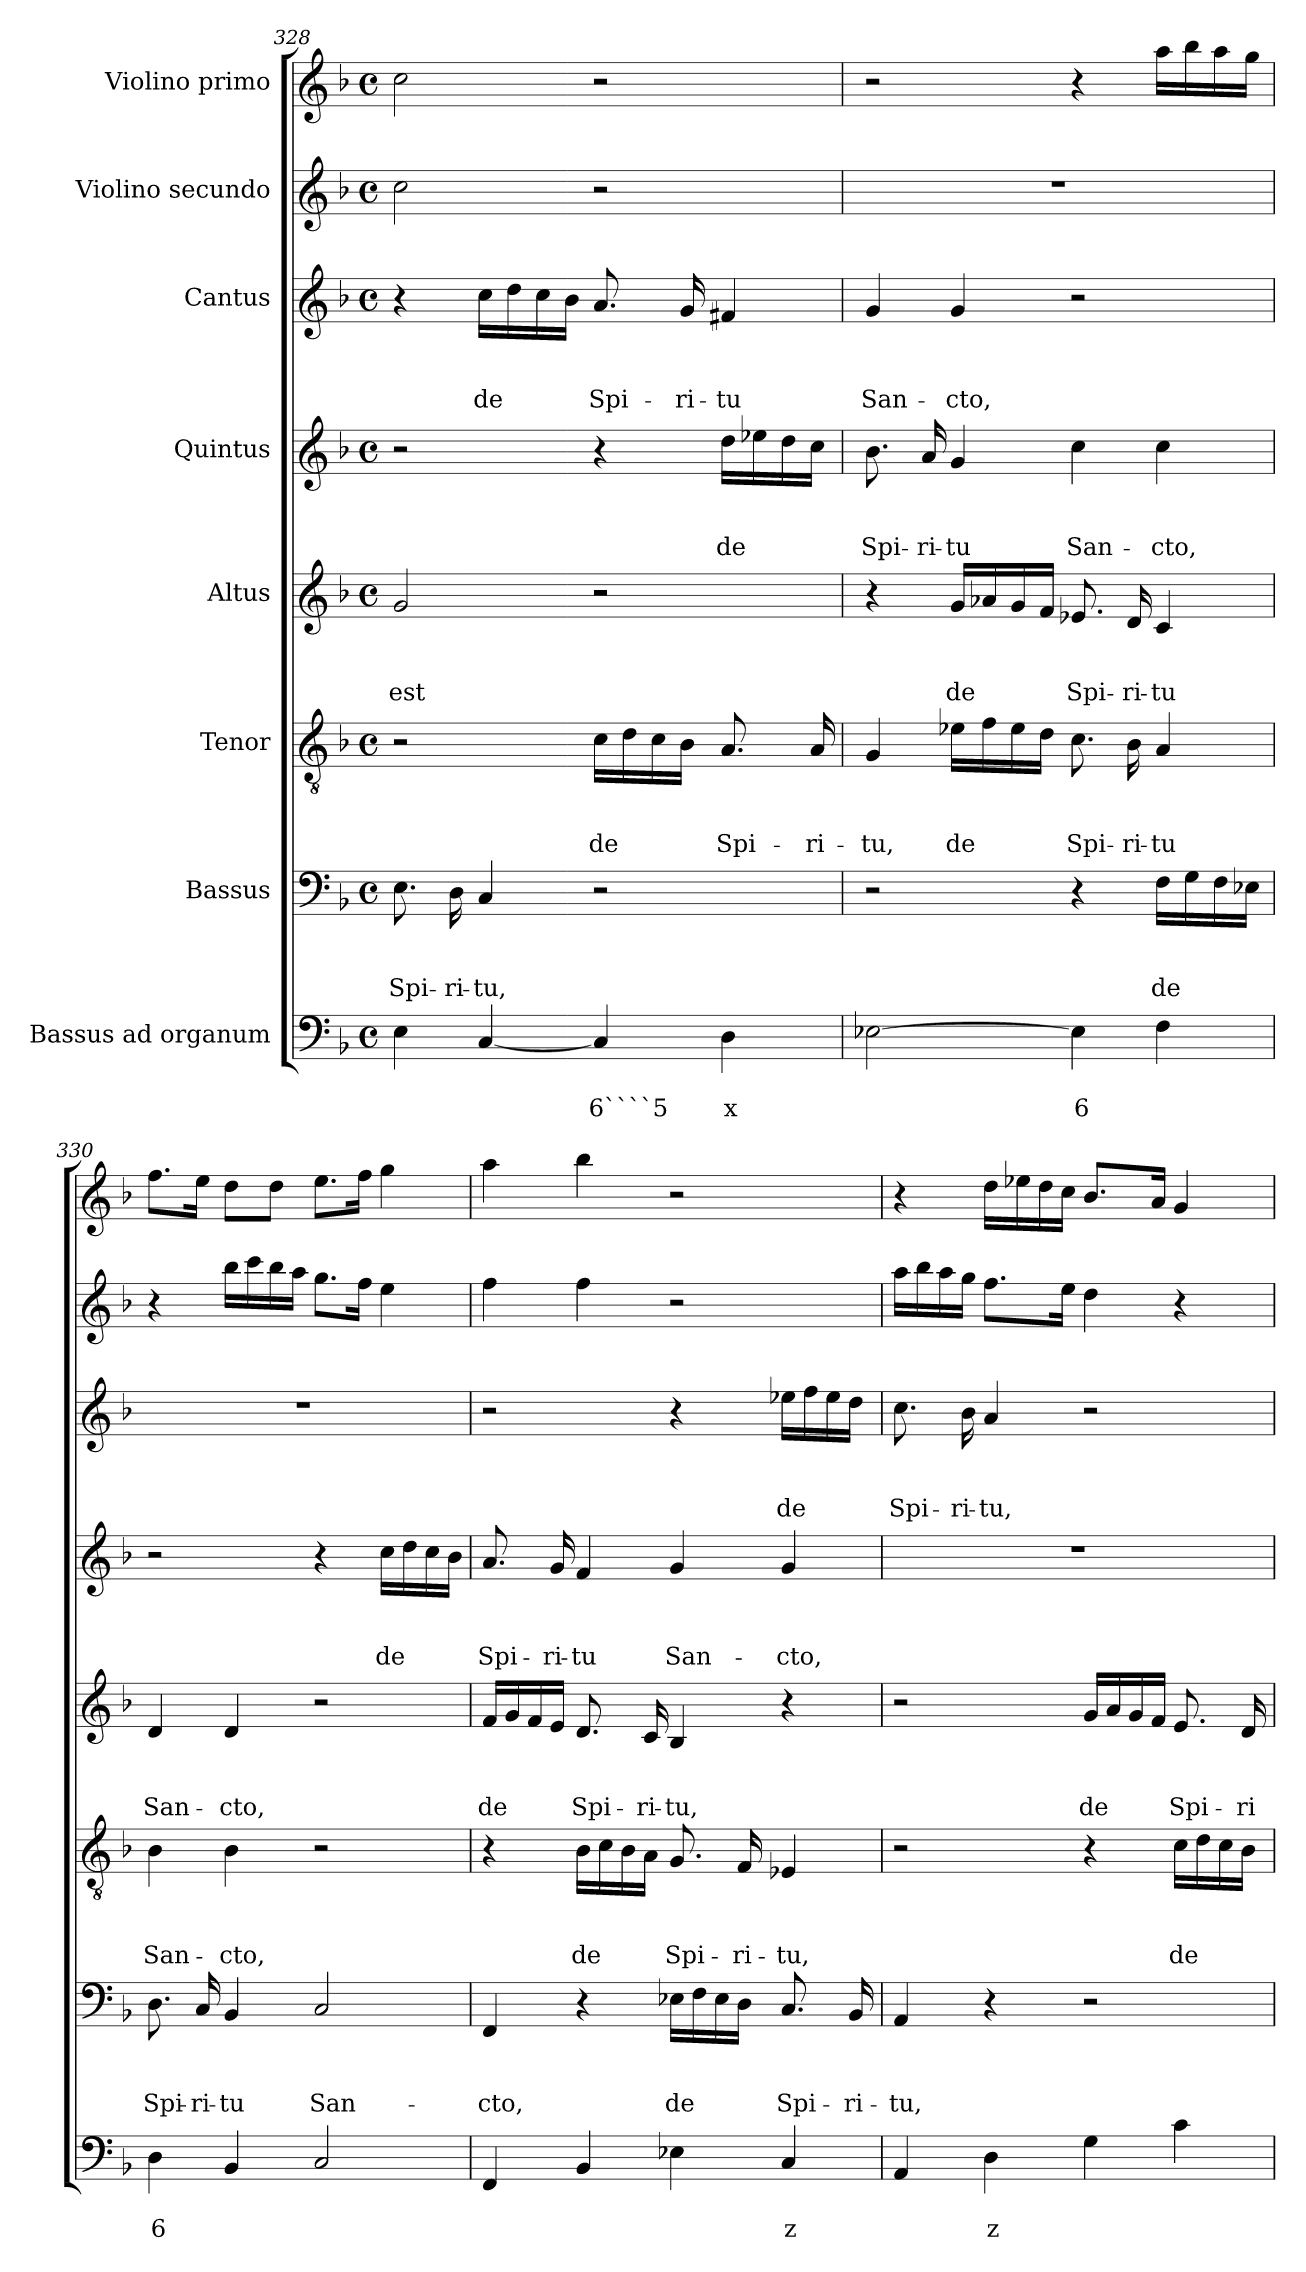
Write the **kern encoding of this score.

**kern	**text	**text	**kern	**text	**text	**text	**kern	**text	**text	**text	**kern	**text	**text	**text	**kern	**text	**text	**text	**kern	**text	**text	**text	**kern	**kern
*part8	*part8	*part8	*part7	*part7	*part7	*part7	*part6	*part6	*part6	*part6	*part5	*part5	*part5	*part5	*part4	*part4	*part4	*part4	*part3	*part3	*part3	*part3	*part2	*part1
*staff8	*staff8	*staff8	*staff7	*staff7	*staff7	*staff7	*staff6	*staff6	*staff6	*staff6	*staff5	*staff5	*staff5	*staff5	*staff4	*staff4	*staff4	*staff4	*staff3	*staff3	*staff3	*staff3	*staff2	*staff1
*I"Bassus ad  organum	*	*	*I"Bassus	*	*	*	*I"Tenor	*	*	*	*I"Altus	*	*	*	*I"Quintus	*	*	*	*I"Cantus	*	*	*	*I"Violino secundo	*I"Violino primo
!!LO:PB:g=z
*clefF4	*	*	*clefF4	*	*	*	*clefGv2	*	*	*	*clefG2	*	*	*	*clefG2	*	*	*	*clefG2	*	*	*	*clefG2	*clefG2
*k[b-]	*	*	*k[b-]	*	*	*	*k[b-]	*	*	*	*k[b-]	*	*	*	*k[b-]	*	*	*	*k[b-]	*	*	*	*k[b-]	*k[b-]
*F:	*	*	*F:	*	*	*	*F:	*	*	*	*F:	*	*	*	*F:	*	*	*	*F:	*	*	*	*F:	*F:
*M4/4	*	*	*M4/4	*	*	*	*M4/4	*	*	*	*M4/4	*	*	*	*M4/4	*	*	*	*M4/4	*	*	*	*M4/4	*M4/4
*met(c)	*	*	*met(c)	*	*	*	*met(c)	*	*	*	*met(c)	*	*	*	*met(c)	*	*	*	*met(c)	*	*	*	*met(c)	*met(c)
=328	=328	=328	=328	=328	=328	=328	=328	=328	=328	=328	=328	=328	=328	=328	=328	=328	=328	=328	=328	=328	=328	=328	=328	=328
!	!	!	!	!	!	!LO:LY:b	!	!	!	!	!	!	!	!LO:LY:b	!	!	!	!	!	!	!	!	!	!
4E\	.	.	8.E\	.	.	Spi-	2r	.	.	.	2g/	.	.	est	2r	.	.	.	4r	.	.	.	2cc\	2cc\
!	!	!	!	!	!	!LO:LY:b	!	!	!	!	!	!	!	!	!	!	!	!	!	!	!	!	!	!
.	.	.	16D\	.	.	-ri-	.	.	.	.	.	.	.	.	.	.	.	.	.	.	.	.	.	.
!	!	!	!	!	!	!LO:LY:b	!	!	!	!	!	!	!	!	!	!	!	!	!	!	!	!LO:LY:b	!	!
[4C/	.	.	4C/	.	.	-tu,	.	.	.	.	.	.	.	.	.	.	.	.	16cc\LL	.	.	de	.	.
.	.	.	.	.	.	.	.	.	.	.	.	.	.	.	.	.	.	.	16dd\	.	.	.	.	.
.	.	.	.	.	.	.	.	.	.	.	.	.	.	.	.	.	.	.	16cc\	.	.	.	.	.
.	.	.	.	.	.	.	.	.	.	.	.	.	.	.	.	.	.	.	16b-\JJ	.	.	.	.	.
!	!	!LO:LY:b	!	!	!	!	!	!	!	!LO:LY:b	!	!	!	!	!	!	!	!	!	!	!	!LO:LY:b	!	!
4C/]	.	6````5	2r	.	.	.	16c\LL	.	.	de	2r	.	.	.	4r	.	.	.	8.a/	.	.	Spi-	2r	2r
.	.	.	.	.	.	.	16d\	.	.	.	.	.	.	.	.	.	.	.	.	.	.	.	.	.
.	.	.	.	.	.	.	16c\	.	.	.	.	.	.	.	.	.	.	.	.	.	.	.	.	.
!	!	!	!	!	!	!	!	!	!	!	!	!	!	!	!	!	!	!	!	!	!	!LO:LY:b	!	!
.	.	.	.	.	.	.	16B-\JJ	.	.	.	.	.	.	.	.	.	.	.	16g/	.	.	-ri-	.	.
!	!	!LO:LY:b	!	!	!	!	!	!	!	!LO:LY:b	!	!	!	!	!	!	!	!LO:LY:b	!	!	!	!LO:LY:b	!	!
4D\	.	x	.	.	.	.	8.A/	.	.	Spi-	.	.	.	.	16dd\LL	.	.	de	4f#X/	.	.	-tu	.	.
.	.	.	.	.	.	.	.	.	.	.	.	.	.	.	16ee-X\	.	.	.	.	.	.	.	.	.
.	.	.	.	.	.	.	.	.	.	.	.	.	.	.	16dd\	.	.	.	.	.	.	.	.	.
!	!	!	!	!	!	!	!	!	!	!LO:LY:b	!	!	!	!	!	!	!	!	!	!	!	!	!	!
.	.	.	.	.	.	.	16A/	.	.	-ri-	.	.	.	.	16cc\JJ	.	.	.	.	.	.	.	.	.
=329	=329	=329	=329	=329	=329	=329	=329	=329	=329	=329	=329	=329	=329	=329	=329	=329	=329	=329	=329	=329	=329	=329	=329	=329
!	!	!	!	!	!	!	!	!	!	!LO:LY:b	!	!	!	!	!	!	!	!LO:LY:b	!	!	!	!LO:LY:b	!	!
[2E-X\	.	.	2r	.	.	.	4G/	.	.	-tu,	4r	.	.	.	8.b-\	.	.	Spi-	4g/	.	.	San-	1r	2r
!	!	!	!	!	!	!	!	!	!	!	!	!	!	!	!	!	!	!LO:LY:b	!	!	!	!	!	!
.	.	.	.	.	.	.	.	.	.	.	.	.	.	.	16a/	.	.	-ri-	.	.	.	.	.	.
!	!	!	!	!	!	!	!	!	!	!LO:LY:b	!	!	!	!LO:LY:b	!	!	!	!LO:LY:b	!	!	!	!LO:LY:b	!	!
.	.	.	.	.	.	.	16e-X\LL	.	.	de	16g/LL	.	.	de	4g/	.	.	-tu	4g/	.	.	-cto,	.	.
.	.	.	.	.	.	.	16f\	.	.	.	16a-X/	.	.	.	.	.	.	.	.	.	.	.	.	.
.	.	.	.	.	.	.	16e-\	.	.	.	16g/	.	.	.	.	.	.	.	.	.	.	.	.	.
.	.	.	.	.	.	.	16d\JJ	.	.	.	16f/JJ	.	.	.	.	.	.	.	.	.	.	.	.	.
!	!	!LO:LY:b	!	!	!	!	!	!	!	!LO:LY:b	!	!	!	!LO:LY:b	!	!	!	!LO:LY:b	!	!	!	!	!	!
4E-\]	.	6	4r	.	.	.	8.c\	.	.	Spi-	8.e-X/	.	.	Spi-	4cc\	.	.	San-	2r	.	.	.	.	4r
!	!	!	!	!	!	!	!	!	!	!LO:LY:b	!	!	!	!LO:LY:b	!	!	!	!	!	!	!	!	!	!
.	.	.	.	.	.	.	16B-\	.	.	-ri-	16d/	.	.	-ri-	.	.	.	.	.	.	.	.	.	.
!	!	!	!	!	!	!LO:LY:b	!	!	!	!LO:LY:b	!	!	!	!LO:LY:b	!	!	!	!LO:LY:b	!	!	!	!	!	!
4F\	.	.	16F\LL	.	.	de	4A/	.	.	-tu	4c/	.	.	-tu	4cc\	.	.	-cto,	.	.	.	.	.	16aa\LL
.	.	.	16G\	.	.	.	.	.	.	.	.	.	.	.	.	.	.	.	.	.	.	.	.	16bb-\
.	.	.	16F\	.	.	.	.	.	.	.	.	.	.	.	.	.	.	.	.	.	.	.	.	16aa\
.	.	.	16E-X\JJ	.	.	.	.	.	.	.	.	.	.	.	.	.	.	.	.	.	.	.	.	16gg\JJ
=330	=330	=330	=330	=330	=330	=330	=330	=330	=330	=330	=330	=330	=330	=330	=330	=330	=330	=330	=330	=330	=330	=330	=330	=330
!	!	!LO:LY:b	!	!	!	!LO:LY:b	!	!	!	!LO:LY:b	!	!	!	!LO:LY:b	!	!	!	!	!	!	!	!	!	!
4D\	.	6	8.D\	.	.	Spi-	4B-\	.	.	San-	4d/	.	.	San-	2r	.	.	.	1r	.	.	.	4r	8.ff\L
!	!	!	!	!	!	!LO:LY:b	!	!	!	!	!	!	!	!	!	!	!	!	!	!	!	!	!	!
.	.	.	16C/	.	.	-ri-	.	.	.	.	.	.	.	.	.	.	.	.	.	.	.	.	.	16ee\Jk
!	!	!	!	!	!	!LO:LY:b	!	!	!	!LO:LY:b	!	!	!	!LO:LY:b	!	!	!	!	!	!	!	!	!	!
4BB-/	.	.	4BB-/	.	.	-tu	4B-\	.	.	-cto,	4d/	.	.	-cto,	.	.	.	.	.	.	.	.	16bb-\LL	8dd\L
.	.	.	.	.	.	.	.	.	.	.	.	.	.	.	.	.	.	.	.	.	.	.	16ccc\	.
.	.	.	.	.	.	.	.	.	.	.	.	.	.	.	.	.	.	.	.	.	.	.	16bb-\	8dd\J
.	.	.	.	.	.	.	.	.	.	.	.	.	.	.	.	.	.	.	.	.	.	.	16aa\JJ	.
!	!	!	!	!	!	!LO:LY:b	!	!	!	!	!	!	!	!	!	!	!	!	!	!	!	!	!	!
2C/	.	.	2C/	.	.	San-	2r	.	.	.	2r	.	.	.	4r	.	.	.	.	.	.	.	8.gg\L	8.ee\L
.	.	.	.	.	.	.	.	.	.	.	.	.	.	.	.	.	.	.	.	.	.	.	16ff\Jk	16ff\Jk
!	!	!	!	!	!	!	!	!	!	!	!	!	!	!	!	!	!	!LO:LY:b	!	!	!	!	!	!
.	.	.	.	.	.	.	.	.	.	.	.	.	.	.	16cc\LL	.	.	de	.	.	.	.	4ee\	4gg\
.	.	.	.	.	.	.	.	.	.	.	.	.	.	.	16dd\	.	.	.	.	.	.	.	.	.
.	.	.	.	.	.	.	.	.	.	.	.	.	.	.	16cc\	.	.	.	.	.	.	.	.	.
.	.	.	.	.	.	.	.	.	.	.	.	.	.	.	16b-\JJ	.	.	.	.	.	.	.	.	.
=331	=331	=331	=331	=331	=331	=331	=331	=331	=331	=331	=331	=331	=331	=331	=331	=331	=331	=331	=331	=331	=331	=331	=331	=331
!	!	!	!	!	!	!LO:LY:b	!	!	!	!	!	!	!	!LO:LY:b	!	!	!	!LO:LY:b	!	!	!	!	!	!
4FF/	.	.	4FF/	.	.	-cto,	4r	.	.	.	16f/LL	.	.	de	8.a/	.	.	Spi-	2r	.	.	.	4ff\	4aa\
.	.	.	.	.	.	.	.	.	.	.	16g/	.	.	.	.	.	.	.	.	.	.	.	.	.
.	.	.	.	.	.	.	.	.	.	.	16f/	.	.	.	.	.	.	.	.	.	.	.	.	.
!	!	!	!	!	!	!	!	!	!	!	!	!	!	!	!	!	!	!LO:LY:b	!	!	!	!	!	!
.	.	.	.	.	.	.	.	.	.	.	16e/JJ	.	.	.	16g/	.	.	-ri-	.	.	.	.	.	.
!	!	!	!	!	!	!	!	!	!	!LO:LY:b	!	!	!	!LO:LY:b	!	!	!	!LO:LY:b	!	!	!	!	!	!
4BB-/	.	.	4r	.	.	.	16B-\LL	.	.	de	8.d/	.	.	Spi-	4f/	.	.	-tu	.	.	.	.	4ff\	4bb-\
.	.	.	.	.	.	.	16c\	.	.	.	.	.	.	.	.	.	.	.	.	.	.	.	.	.
.	.	.	.	.	.	.	16B-\	.	.	.	.	.	.	.	.	.	.	.	.	.	.	.	.	.
!	!	!	!	!	!	!	!	!	!	!	!	!	!	!LO:LY:b	!	!	!	!	!	!	!	!	!	!
.	.	.	.	.	.	.	16A\JJ	.	.	.	16c/	.	.	-ri-	.	.	.	.	.	.	.	.	.	.
!	!	!	!	!	!	!LO:LY:b	!	!	!	!LO:LY:b	!	!	!	!LO:LY:b	!	!	!	!LO:LY:b	!	!	!	!	!	!
4E-X\	.	.	16E-X\LL	.	.	de	8.G/	.	.	Spi-	4B-/	.	.	-tu,	4g/	.	.	San-	4r	.	.	.	2r	2r
.	.	.	16F\	.	.	.	.	.	.	.	.	.	.	.	.	.	.	.	.	.	.	.	.	.
.	.	.	16E-\	.	.	.	.	.	.	.	.	.	.	.	.	.	.	.	.	.	.	.	.	.
!	!	!	!	!	!	!	!	!	!	!LO:LY:b	!	!	!	!	!	!	!	!	!	!	!	!	!	!
.	.	.	16D\JJ	.	.	.	16F/	.	.	-ri-	.	.	.	.	.	.	.	.	.	.	.	.	.	.
!	!	!LO:LY:b	!	!	!	!LO:LY:b	!	!	!	!LO:LY:b	!	!	!	!	!	!	!	!LO:LY:b	!	!	!	!LO:LY:b	!	!
4C/	.	z	8.C/	.	.	Spi-	4E-X/	.	.	-tu,	4r	.	.	.	4g/	.	.	-cto,	16ee-X\LL	.	.	de	.	.
.	.	.	.	.	.	.	.	.	.	.	.	.	.	.	.	.	.	.	16ff\	.	.	.	.	.
.	.	.	.	.	.	.	.	.	.	.	.	.	.	.	.	.	.	.	16ee-\	.	.	.	.	.
!	!	!	!	!	!	!LO:LY:b	!	!	!	!	!	!	!	!	!	!	!	!	!	!	!	!	!	!
.	.	.	16BB-/	.	.	-ri-	.	.	.	.	.	.	.	.	.	.	.	.	16dd\JJ	.	.	.	.	.
!!LO:LB:g=z
=332	=332	=332	=332	=332	=332	=332	=332	=332	=332	=332	=332	=332	=332	=332	=332	=332	=332	=332	=332	=332	=332	=332	=332	=332
!	!	!	!	!	!	!LO:LY:b	!	!	!	!	!	!	!	!	!	!	!	!	!	!	!	!LO:LY:b	!	!
4AA/	.	.	4AA/	.	.	-tu,	2r	.	.	.	2r	.	.	.	1r	.	.	.	8.cc\	.	.	Spi-	16aa\LL	4r
.	.	.	.	.	.	.	.	.	.	.	.	.	.	.	.	.	.	.	.	.	.	.	16bb-\	.
.	.	.	.	.	.	.	.	.	.	.	.	.	.	.	.	.	.	.	.	.	.	.	16aa\	.
!	!	!	!	!	!	!	!	!	!	!	!	!	!	!	!	!	!	!	!	!	!	!LO:LY:b	!	!
.	.	.	.	.	.	.	.	.	.	.	.	.	.	.	.	.	.	.	16b-\	.	.	-ri-	16gg\JJ	.
!	!	!LO:LY:b	!	!	!	!	!	!	!	!	!	!	!	!	!	!	!	!	!	!	!	!LO:LY:b	!	!
4D\	.	z	4r	.	.	.	.	.	.	.	.	.	.	.	.	.	.	.	4a/	.	.	-tu,	8.ff\L	16dd\LL
.	.	.	.	.	.	.	.	.	.	.	.	.	.	.	.	.	.	.	.	.	.	.	.	16ee-X\
.	.	.	.	.	.	.	.	.	.	.	.	.	.	.	.	.	.	.	.	.	.	.	.	16dd\
.	.	.	.	.	.	.	.	.	.	.	.	.	.	.	.	.	.	.	.	.	.	.	16ee\Jk	16cc\JJ
!	!	!	!	!	!	!	!	!	!	!	!	!	!	!LO:LY:b	!	!	!	!	!	!	!	!	!	!
4G\	.	.	2r	.	.	.	4r	.	.	.	16g/LL	.	.	de	.	.	.	.	2r	.	.	.	4dd\	8.b-/L
.	.	.	.	.	.	.	.	.	.	.	16a/	.	.	.	.	.	.	.	.	.	.	.	.	.
.	.	.	.	.	.	.	.	.	.	.	16g/	.	.	.	.	.	.	.	.	.	.	.	.	.
.	.	.	.	.	.	.	.	.	.	.	16f/JJ	.	.	.	.	.	.	.	.	.	.	.	.	16a/Jk
!	!	!	!	!	!	!	!	!	!	!LO:LY:b	!	!	!	!LO:LY:b	!	!	!	!	!	!	!	!	!	!
4c\	.	.	.	.	.	.	16c\LL	.	.	de	8.e/	.	.	Spi-	.	.	.	.	.	.	.	.	4r	4g/
.	.	.	.	.	.	.	16d\	.	.	.	.	.	.	.	.	.	.	.	.	.	.	.	.	.
.	.	.	.	.	.	.	16c\	.	.	.	.	.	.	.	.	.	.	.	.	.	.	.	.	.
!	!	!	!	!	!	!	!	!	!	!	!	!	!	!LO:LY:b	!	!	!	!	!	!	!	!	!	!
.	.	.	.	.	.	.	16B-\JJ	.	.	.	16d/	.	.	-ri-	.	.	.	.	.	.	.	.	.	.
=	=	=	=	=	=	=	=	=	=	=	=	=	=	=	=	=	=	=	=	=	=	=	=	=
*-	*-	*-	*-	*-	*-	*-	*-	*-	*-	*-	*-	*-	*-	*-	*-	*-	*-	*-	*-	*-	*-	*-	*-	*-
